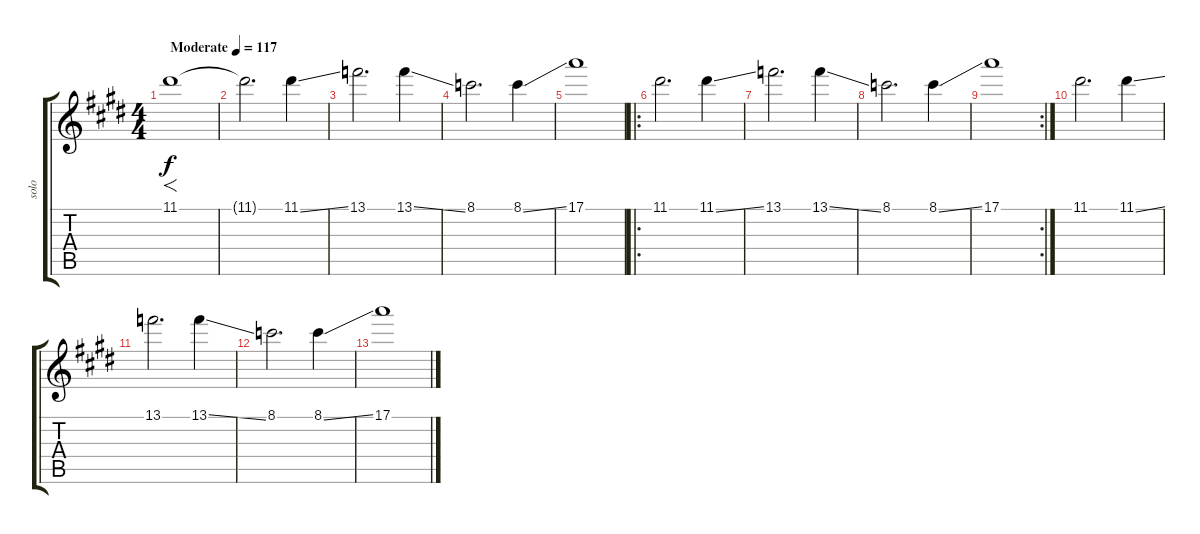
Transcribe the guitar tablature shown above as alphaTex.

\track ("solo" "solo") {instrument overdrivenguitar}
\staff {score tabs}
\tuning (E4 B3 G3 D3 A2 E2) {hide}
\ts (4 4)
\tempo (117 "Moderate")
\clef g2
\ks c#minor
11.1.1{f dy f instrument overdrivenguitar} |
11.1{t}.2{d} 11.1{ss}.4 |
13.1.2{d} 13.1{ss}.4 |
8.1.2{d} 8.1{ss}.4 |
17.1.1 |
\ro
11.1.2{d} 11.1{ss}.4 |
13.1.2{d} 13.1{ss}.4 |
8.1.2{d} 8.1{ss}.4 |
\rc 2
17.1.1 |
11.1.2{d} 11.1{ss}.4 |
13.1.2{d} 13.1{ss}.4 |
8.1.2{d} 8.1{ss}.4 |
17.1.1
